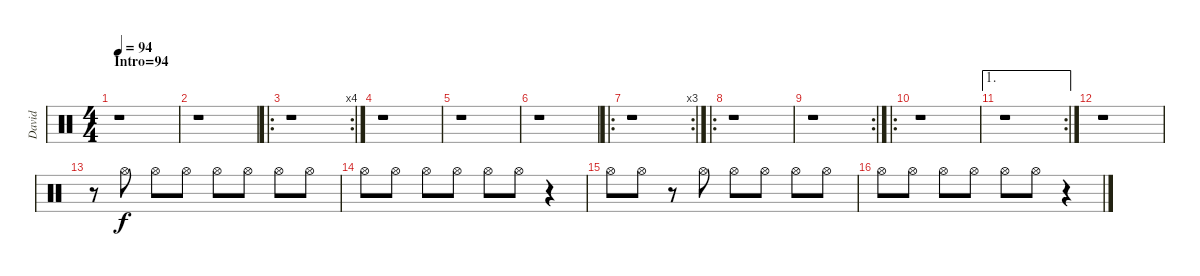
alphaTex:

\track ("David" "David") {instrument percussion}
\staff {score}
\articulation defaults
\ts (4 4)
\section ("" "Intro=94")
\tempo 94
\clef neutral
\ks c
r.1{dy f} |
r.1 |
\ro
\rc 4
r.1 |
r.1 |
r.1 |
r.1 |
\ro
\rc 3
r.1 |
\ro
r.1 |
\rc 2
r.1 |
\ro
r.1 |
\ae 1
\rc 2
r.1 |
r.1 |
r.8 "Hi-Hat (open)".8 "Hi-Hat (open)".8 "Hi-Hat (open)".8 "Hi-Hat (open)".8 "Hi-Hat (open)".8 "Hi-Hat (open)".8 "Hi-Hat (open)".8 |
"Hi-Hat (open)".8 "Hi-Hat (open)".8 "Hi-Hat (open)".8 "Hi-Hat (open)".8 "Hi-Hat (open)".8 "Hi-Hat (open)".8 r.4 |
"Hi-Hat (open)".8 "Hi-Hat (open)".8 r.8 "Hi-Hat (open)".8 "Hi-Hat (open)".8 "Hi-Hat (open)".8 "Hi-Hat (open)".8 "Hi-Hat (open)".8 |
"Hi-Hat (open)".8 "Hi-Hat (open)".8 "Hi-Hat (open)".8 "Hi-Hat (open)".8 "Hi-Hat (open)".8 "Hi-Hat (open)".8 r.4
